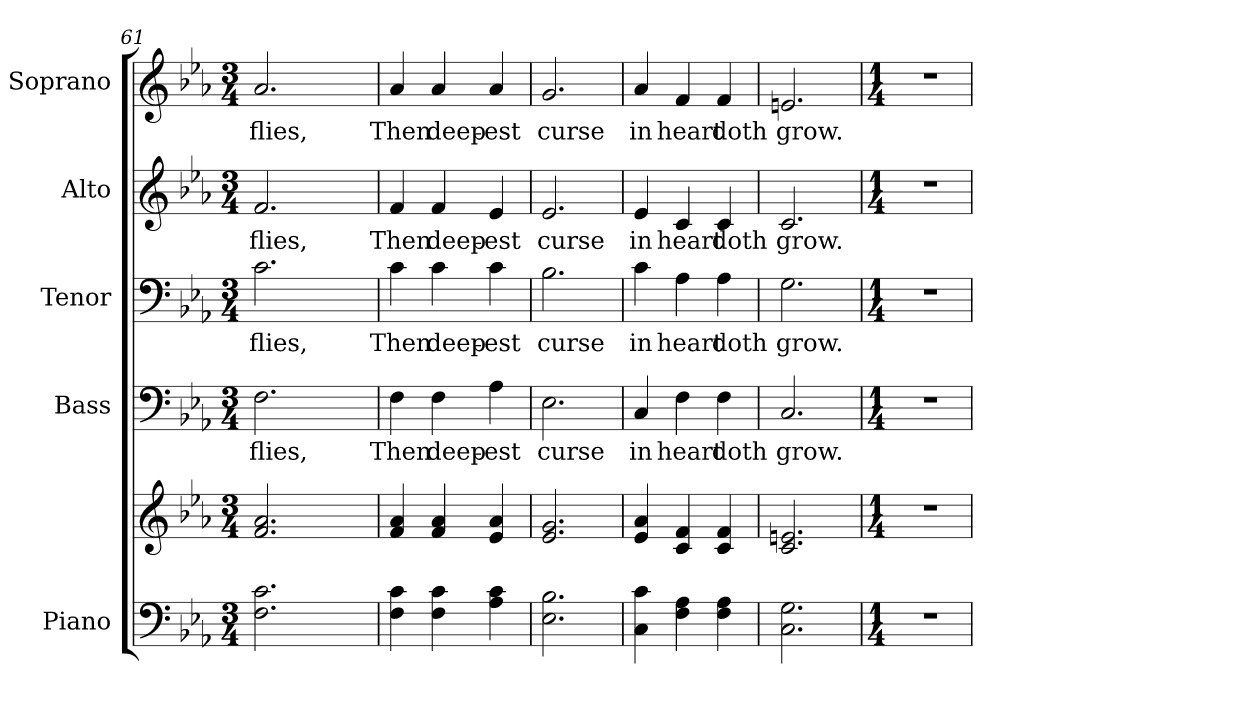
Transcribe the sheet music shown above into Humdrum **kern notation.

**kern	**kern	**kern	**text	**kern	**text	**kern	**text	**kern	**text
*part5	*part5	*part4	*part4	*part3	*part3	*part2	*part2	*part1	*part1
*staff6	*staff5	*staff4	*staff4	*staff3	*staff3	*staff2	*staff2	*staff1	*staff1
*I"Piano	*	*I"Bass	*	*I"Tenor	*	*I"Alto	*	*I"Soprano	*
*I'Pno.	*	*I'B.	*	*I'T.	*	*I'A.	*	*I'S.	*
!!LO:PB:g=z
*clefF4	*clefG2	*clefF4	*	*clefF4	*	*clefG2	*	*clefG2	*
*k[b-e-a-]	*k[b-e-a-]	*k[b-e-a-]	*	*k[b-e-a-]	*	*k[b-e-a-]	*	*k[b-e-a-]	*
*E-:	*E-:	*E-:	*	*E-:	*	*E-:	*	*E-:	*
*M3/4	*M3/4	*M3/4	*	*M3/4	*	*M3/4	*	*M3/4	*
=61	=61	=61	=61	=61	=61	=61	=61	=61	=61
*	*^	*	*	*	*	*	*	*	*
!	!	!	!	!LO:LY:b:color=#000000	!	!	!	!	!	!
!	!	!	!	!	!	!LO:LY:b:color=#000000	!	!	!	!
!	!	!	!	!	!	!	!	!LO:LY:b:color=#000000	!	!
!	!	!	!	!	!	!	!	!	!	!LO:LY:b:color=#000000
2.Fi\ 2.ci	2.fi/ 2.a-i	4ryy	2.Fi\	flies,	2.ci\	flies,	2.fi/	flies,	2.a-i/	flies,
.	.	4ryy	.	.	.	.	.	.	.	.
.	.	4ryy	.	.	.	.	.	.	.	.
=62	=62	=62	=62	=62	=62	=62	=62	=62	=62	=62
!	!	!	!	!LO:LY:b:color=#000000	!	!	!	!	!	!
!	!	!	!	!	!	!LO:LY:b:color=#000000	!	!	!	!
!	!	!	!	!	!	!	!	!LO:LY:b:color=#000000	!	!
!	!	!	!	!	!	!	!	!	!	!LO:LY:b:color=#000000
4Fi\ 4ci	4fi/ 4a-i	4ryy	4Fi\	Then	4ci\	Then	4fi/	Then	4a-i/	Then
!	!	!	!	!LO:LY:b:color=#000000	!	!	!	!	!	!
!	!	!	!	!	!	!LO:LY:b:color=#000000	!	!	!	!
!	!	!	!	!	!	!	!	!LO:LY:b:color=#000000	!	!
!	!	!	!	!	!	!	!	!	!	!LO:LY:b:color=#000000
4Fi\ 4ci	4fi/ 4a-i	4ryy	4Fi\	deep-	4ci\	deep-	4fi/	deep-	4a-i/	deep-
!	!	!	!	!LO:LY:b:color=#000000	!	!	!	!	!	!
!	!	!	!	!	!	!LO:LY:b:color=#000000	!	!	!	!
!	!	!	!	!	!	!	!	!LO:LY:b:color=#000000	!	!
!	!	!	!	!	!	!	!	!	!	!LO:LY:b:color=#000000
4A-i\ 4ci	4e-i/ 4a-i	4ryy	4A-i\	-est	4ci\	-est	4e-i/	-est	4a-i/	-est
*	*v	*v	*	*	*	*	*	*	*	*
=63	=63	=63	=63	=63	=63	=63	=63	=63	=63
*	*^	*	*	*	*	*	*	*	*
!	!	!	!	!LO:LY:b:color=#000000	!	!	!	!	!	!
*	*v	*v	*	*	*	*	*	*	*	*
*	*^	*	*	*	*	*	*	*	*
!	!	!	!	!	!	!LO:LY:b:color=#000000	!	!	!	!
*	*v	*v	*	*	*	*	*	*	*	*
*	*^	*	*	*	*	*	*	*	*
!	!	!	!	!	!	!	!	!LO:LY:b:color=#000000	!	!
*	*v	*v	*	*	*	*	*	*	*	*
*	*^	*	*	*	*	*	*	*	*
!	!	!	!	!	!	!	!	!	!	!LO:LY:b:color=#000000
*	*v	*v	*	*	*	*	*	*	*	*
2.E-i\ 2.B-i	2.e-i/ 2.gi	2.E-i\	curse	2.B-i\	curse	2.e-i/	curse	2.gi/	curse
=64	=64	=64	=64	=64	=64	=64	=64	=64	=64
!	!	!	!LO:LY:b:color=#000000	!	!	!	!	!	!
!	!	!	!	!	!LO:LY:b:color=#000000	!	!	!	!
!	!	!	!	!	!	!	!LO:LY:b:color=#000000	!	!
!	!	!	!	!	!	!	!	!	!LO:LY:b:color=#000000
4Ci\ 4ci	4e-i/ 4a-i	4Ci/	in	4ci\	in	4e-i/	in	4a-i/	in
!	!	!	!LO:LY:b:color=#000000	!	!	!	!	!	!
!	!	!	!	!	!LO:LY:b:color=#000000	!	!	!	!
!	!	!	!	!	!	!	!LO:LY:b:color=#000000	!	!
!	!	!	!	!	!	!	!	!	!LO:LY:b:color=#000000
4Fi\ 4A-i	4ci/ 4fi	4Fi\	heart	4A-i\	heart	4ci/	heart	4fi/	heart
!	!	!	!LO:LY:b:color=#000000	!	!	!	!	!	!
!	!	!	!	!	!LO:LY:b:color=#000000	!	!	!	!
!	!	!	!	!	!	!	!LO:LY:b:color=#000000	!	!
!	!	!	!	!	!	!	!	!	!LO:LY:b:color=#000000
4Fi\ 4A-i	4ci/ 4fi	4Fi\	doth	4A-i\	doth	4ci/	doth	4fi/	doth
=65	=65	=65	=65	=65	=65	=65	=65	=65	=65
!	!	!	!LO:LY:b:color=#000000	!	!	!	!	!	!
!	!	!	!	!	!LO:LY:b:color=#000000	!	!	!	!
!	!	!	!	!	!	!	!LO:LY:b:color=#000000	!	!
!	!	!	!	!	!	!	!	!	!LO:LY:b:color=#000000
2.Ci\ 2.Gi	2.ci/ 2.eni	2.Ci/	grow.	2.Gi\	grow.	2.ci/	grow.	2.eni/	grow.
=66	=66	=66	=66	=66	=66	=66	=66	=66	=66
*M1/4	*M1/4	*M1/4	*	*M1/4	*	*M1/4	*	*M1/4	*
!LO:N:vis=1	!LO:N:vis=1	!LO:N:vis=1	!	!LO:N:vis=1	!	!LO:N:vis=1	!	!LO:N:vis=1	!
4r	4r	4r	.	4r	.	4r	.	4r	.
=	=	=	=	=	=	=	=	=	=
*-	*-	*-	*-	*-	*-	*-	*-	*-	*-
